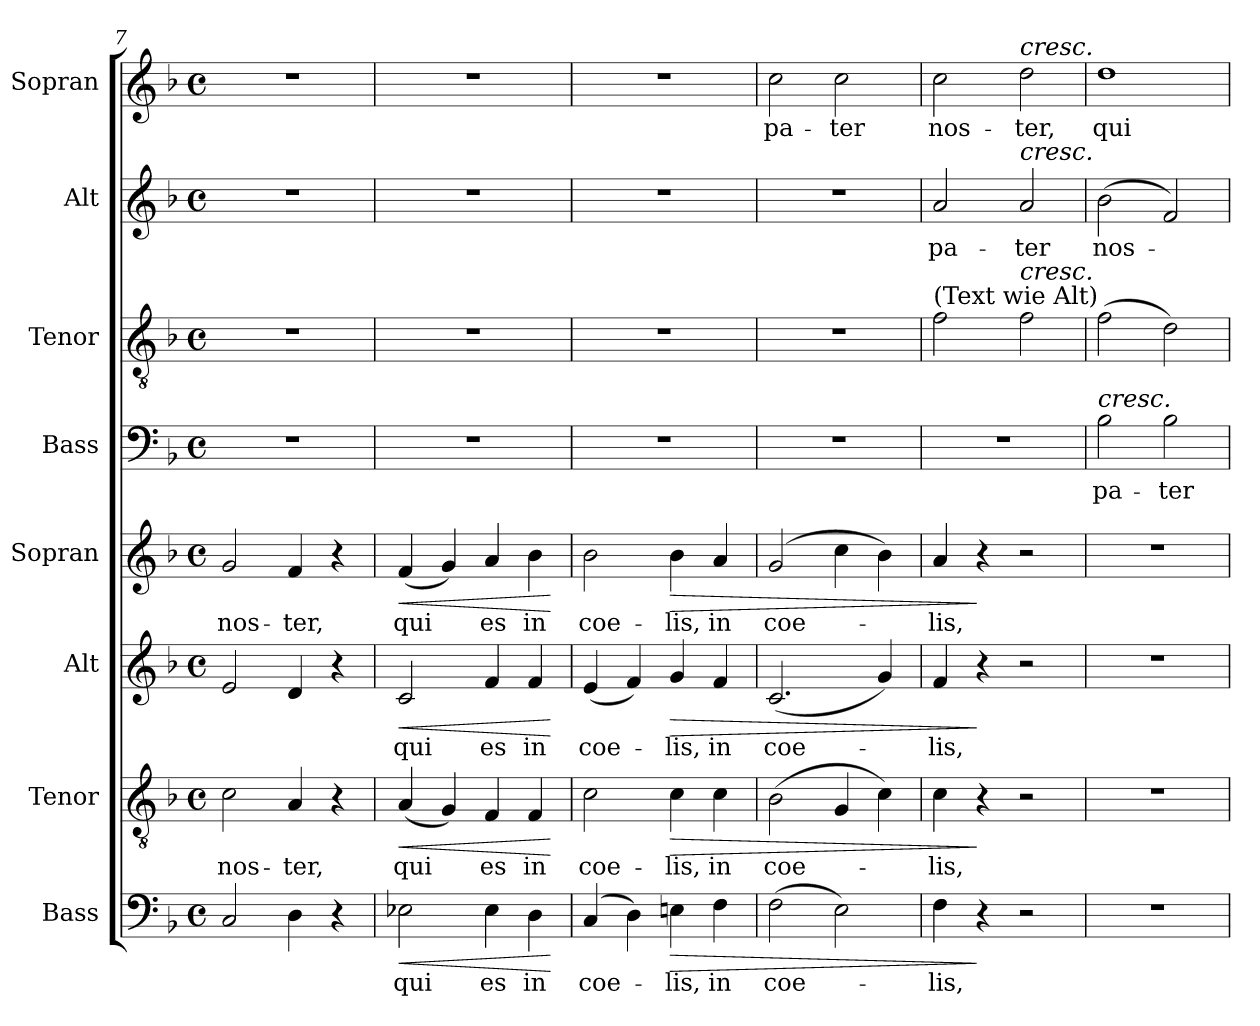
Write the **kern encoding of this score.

**kern	**text	**dynam	**kern	**text	**dynam	**kern	**text	**dynam	**kern	**text	**dynam	**kern	**text	**kern	**kern	**text	**kern	**text
*part8	*part8	*part8	*part7	*part7	*part7	*part6	*part6	*part6	*part5	*part5	*part5	*part4	*part4	*part3	*part2	*part2	*part1	*part1
*staff8	*staff8	*staff8	*staff7	*staff7	*staff7	*staff6	*staff6	*staff6	*staff5	*staff5	*staff5	*staff4	*staff4	*staff3	*staff2	*staff2	*staff1	*staff1
*I"Bass	*	*	*I"Tenor	*	*	*I"Alt	*	*	*I"Sopran	*	*	*I"Bass	*	*I"Tenor	*I"Alt	*	*I"Sopran	*
*clefF4	*	*	*clefGv2	*	*	*clefG2	*	*	*clefG2	*	*	*clefF4	*	*clefGv2	*clefG2	*	*clefG2	*
*k[b-]	*	*	*k[b-]	*	*	*k[b-]	*	*	*k[b-]	*	*	*k[b-]	*	*k[b-]	*k[b-]	*	*k[b-]	*
*M4/4	*	*	*M4/4	*	*	*M4/4	*	*	*M4/4	*	*	*M4/4	*	*M4/4	*M4/4	*	*M4/4	*
*met(c)	*	*	*met(c)	*	*	*met(c)	*	*	*met(c)	*	*	*met(c)	*	*met(c)	*met(c)	*	*met(c)	*
=7	=7	=7	=7	=7	=7	=7	=7	=7	=7	=7	=7	=7	=7	=7	=7	=7	=7	=7
!	!	!	!	!LO:LY:b	!	!	!	!	!	!LO:LY:b	!	!	!	!	!	!	!	!
2C/	.	.	2c\	nos-	.	2e/	.	.	2g/	nos-	.	1r	.	1r	1r	.	1r	.
!	!	!	!	!LO:LY:b	!	!	!	!	!	!LO:LY:b	!	!	!	!	!	!	!	!
4D\	.	.	4A/	-ter,	.	4d/	.	.	4f/	-ter,	.	.	.	.	.	.	.	.
4r	.	.	4r	.	.	4r	.	.	4r	.	.	.	.	.	.	.	.	.
!!LO:LB:g=z
=8	=8	=8	=8	=8	=8	=8	=8	=8	=8	=8	=8	=8	=8	=8	=8	=8	=8	=8
!	!LO:LY:b	!LO:HP:b	!	!LO:LY:b	!LO:HP:b	!	!LO:LY:b	!LO:HP:b	!	!LO:LY:b	!LO:HP:b	!	!	!	!	!	!	!
2E-X\	qui	<	(4A/	qui	<	2c/	qui	<	(4f/	qui	<	1r	.	1r	1r	.	1r	.
.	.	.	4G/)	.	.	.	.	.	4g/)	.	.	.	.	.	.	.	.	.
!	!LO:LY:b	!	!	!LO:LY:b	!	!	!LO:LY:b	!	!	!LO:LY:b	!	!	!	!	!	!	!	!
4E-\	es	.	4F/	es	.	4f/	es	.	4a/	es	.	.	.	.	.	.	.	.
!	!LO:LY:b	!	!	!LO:LY:b	!	!	!LO:LY:b	!	!	!LO:LY:b	!	!	!	!	!	!	!	!
4D\	in	.	4F/	in	.	4f/	in	.	4b-\	in	.	.	.	.	.	.	.	.
.	.	[	.	.	[	.	.	[	.	.	[	.	.	.	.	.	.	.
=9	=9	=9	=9	=9	=9	=9	=9	=9	=9	=9	=9	=9	=9	=9	=9	=9	=9	=9
!	!LO:LY:b	!	!	!LO:LY:b	!	!	!LO:LY:b	!	!	!LO:LY:b	!	!	!	!	!	!	!	!
(4C/	coe-	.	2c\	coe-	.	(4e/	coe-	.	2b-\	coe-	.	1r	.	1r	1r	.	1r	.
4D\)	.	.	.	.	.	4f/)	.	.	.	.	.	.	.	.	.	.	.	.
!	!LO:LY:b	!LO:HP:b	!	!LO:LY:b	!LO:HP:b	!	!LO:LY:b	!LO:HP:b	!	!LO:LY:b	!LO:HP:b	!	!	!	!	!	!	!
4En\	-lis,	>	4c\	-lis,	>	4g/	-lis,	>	4b-\	-lis,	>	.	.	.	.	.	.	.
!	!LO:LY:b	!	!	!LO:LY:b	!	!	!LO:LY:b	!	!	!LO:LY:b	!	!	!	!	!	!	!	!
4F\	in	.	4c\	in	.	4f/	in	.	4a/	in	.	.	.	.	.	.	.	.
=10	=10	=10	=10	=10	=10	=10	=10	=10	=10	=10	=10	=10	=10	=10	=10	=10	=10	=10
!	!LO:LY:b	!	!	!LO:LY:b	!	!	!LO:LY:b	!	!	!LO:LY:b	!	!	!	!	!	!	!	!LO:LY:b
(2F\	coe-	.	(2B-\	coe-	.	(2.c/	coe-	.	(2g/	coe-	.	1r	.	1r	1r	.	2cc\	pa-
!	!	!	!	!	!	!	!	!	!	!	!	!	!	!	!	!	!	!LO:LY:b
2E\)	.	.	4G/	.	.	.	.	.	4cc\	.	.	.	.	.	.	.	2cc\	-ter
.	.	.	4c\)	.	.	4g/)	.	.	4b-\)	.	.	.	.	.	.	.	.	.
=11	=11	=11	=11	=11	=11	=11	=11	=11	=11	=11	=11	=11	=11	=11	=11	=11	=11	=11
!	!	!	!	!	!	!	!	!	!	!	!	!	!	!LO:TX:a:t=(Text wie Alt)	!	!	!	!
!	!LO:LY:b	!	!	!LO:LY:b	!	!	!LO:LY:b	!	!	!LO:LY:b	!	!	!	!	!	!LO:LY:b	!	!LO:LY:b
4F\	-lis,	.	4c\	-lis,	.	4f/	-lis,	.	4a/	-lis,	.	1r	.	2f\	2a/	pa-	2cc\	nos-
4r	.	]	4r	.	]	4r	.	]	4r	.	]	.	.	.	.	.	.	.
!	!	!	!	!	!	!	!	!	!	!	!	!	!	!	!	!	!LO:TX:a:i:t=cresc.	!
!	!	!	!	!	!	!	!	!	!	!	!	!	!	!	!LO:TX:a:i:t=cresc.	!	!	!
!	!	!	!	!	!	!	!	!	!	!	!	!	!	!LO:TX:a:i:t=cresc.	!	!	!	!
!	!	!	!	!	!	!	!	!	!	!	!	!	!	!	!	!LO:LY:b	!	!LO:LY:b
2r	.	.	2r	.	.	2r	.	.	2r	.	.	.	.	2f\	2a/	-ter	2dd\	-ter,
=12	=12	=12	=12	=12	=12	=12	=12	=12	=12	=12	=12	=12	=12	=12	=12	=12	=12	=12
!	!	!	!	!	!	!	!	!	!	!	!	!LO:TX:a:i:t=cresc.	!	!	!	!	!	!
!	!	!	!	!	!	!	!	!	!	!	!	!	!LO:LY:b	!	!	!LO:LY:b	!	!LO:LY:b
1r	.	.	1r	.	.	1r	.	.	1r	.	.	2B-\	pa-	(2f\	(2b-\	nos-	1dd	qui
!	!	!	!	!	!	!	!	!	!	!	!	!	!LO:LY:b	!	!	!	!	!
.	.	.	.	.	.	.	.	.	.	.	.	2B-\	-ter	2d\)	2f/)	.	.	.
=	=	=	=	=	=	=	=	=	=	=	=	=	=	=	=	=	=	=
*-	*-	*-	*-	*-	*-	*-	*-	*-	*-	*-	*-	*-	*-	*-	*-	*-	*-	*-
